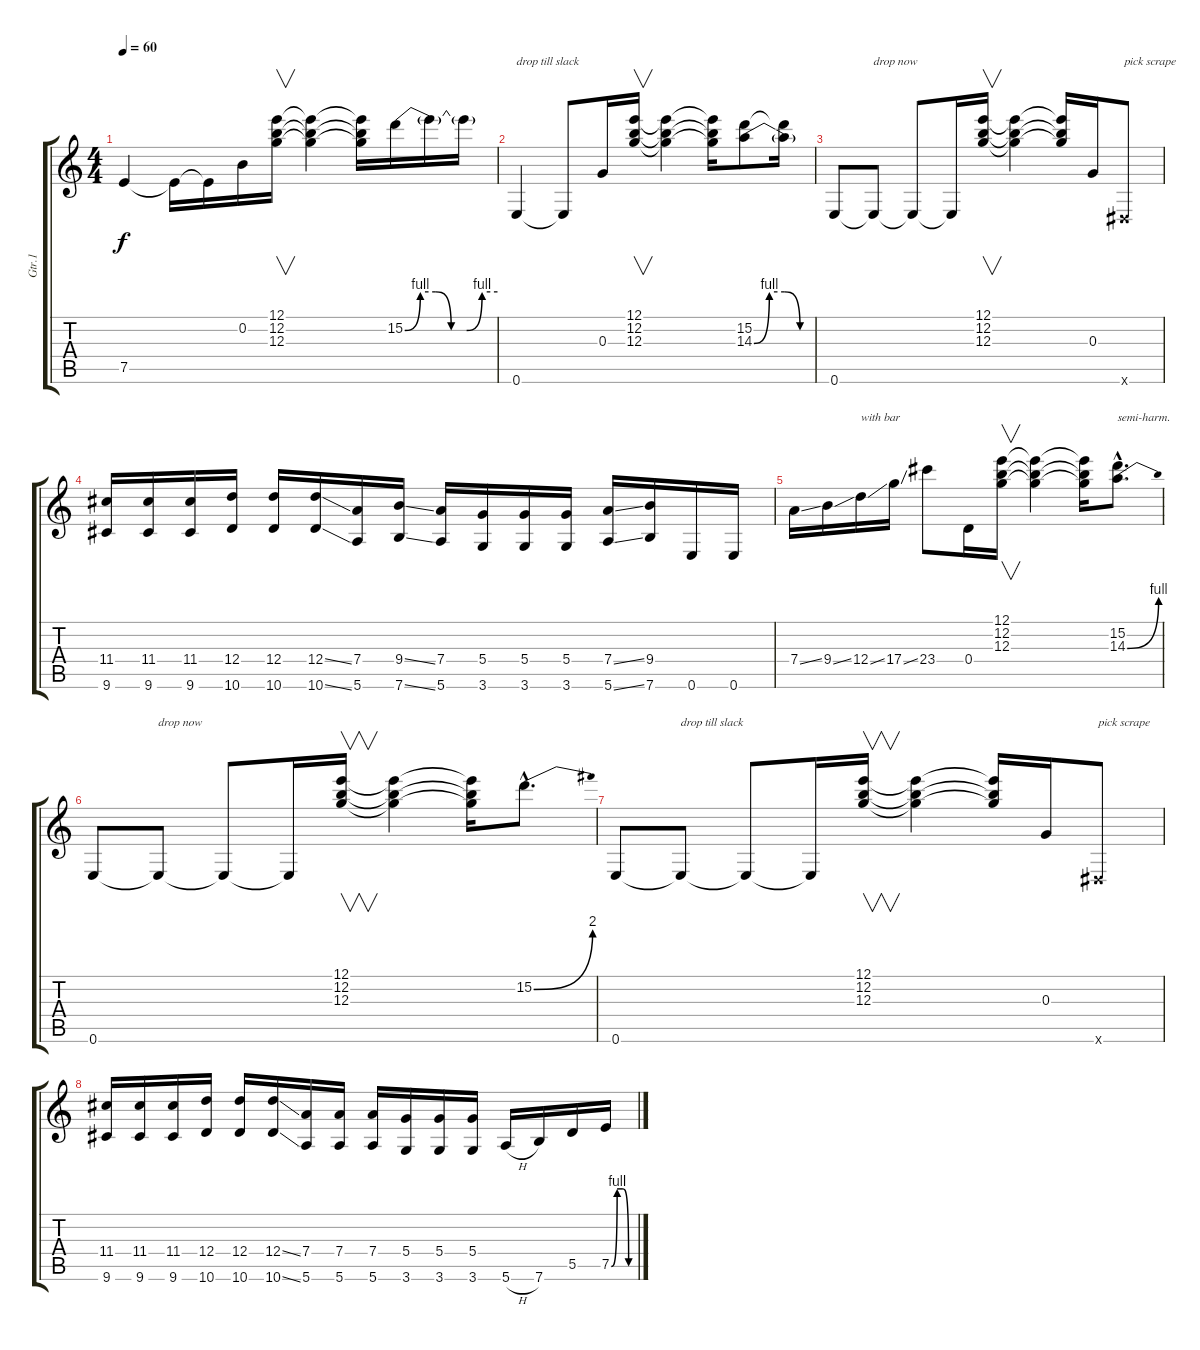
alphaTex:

\track ("Gtr.1" "Gtr.1") {instrument electricguitarclean}
\staff {score tabs}
\tuning (E4 B3 G3 D3 A2 E2) {hide}
\ts (4 4)
\tempo 60
\clef g2
\ks c
7.5{t}.4{dy f} 7.5{t}.16 7.5{t}.16 0.2.16 (12.1 12.2 12.3).16{v} (12.1{t} 12.2{t} 12.3{t}).4 (12.1{t} 12.2{t} 12.3{t}).16 15.2{be (custom 0 0 10 4 20 4 30 0 40 0 50 4 60 4)}.16 15.2{t}.16 15.2{t}.16 |
0.6.4{txt "drop till slack"} 0.6{t}.8 0.3.16 (12.1 12.2 12.3).16{v} (12.1{t} 12.2{t} 12.3{t}).4 (12.1{t} 12.2{t} 12.3{t}).16 (15.2 14.3{be (custom 0 0 15 4 30 4 45 0 60 0)}).8 (15.2{t} 14.3{t}).16 |
0.6.8 0.6{t}.8{txt "drop now"} 0.6{t}.8 0.6{t}.16 (12.1 12.2 12.3).16{v} (12.1{t} 12.2{t} 12.3{t}).4 (12.1{t} 12.2{t} 12.3{t}).16 0.3.16 -1.6{x}.8{txt "pick scrape"} |
(11.4 9.6).16 (11.4 9.6).16 (11.4 9.6).16 (12.4 10.6).16 (12.4 10.6).16 (12.4{ss} 10.6{ss}).16 (7.4 5.6).16 (9.4{ss} 7.6{ss}).16 (7.4 5.6).16 (5.4 3.6).16 (5.4 3.6).16 (5.4 3.6).16 (7.4{ss} 5.6{ss}).16 (9.4 7.6).16 0.6.16 0.6.16 |
7.4{ss}.16 9.4{ss}.16 12.4{ss}.16{txt "with bar"} 17.4{ss}.16 23.4.8 0.4.16 (12.1 12.2 12.3).16{v} (12.1{t} 12.2{t} 12.3{t}).4 (12.1{t} 12.2{t} 12.3{t}).16 (15.2{hac} 14.3{be (bend 0 0 60 4) hac}).8{d txt "semi-harm."} |
0.6.8 0.6{t}.8{txt "drop now"} 0.6{t}.8 0.6{t}.16 (12.1 12.2 12.3).16{v} (12.1{t} 12.2{t} 12.3{t}).4 (12.1{t} 12.2{t} 12.3{t}).16 15.2{be (bend 0 0 60 8) hac}.8{d} |
0.6.8 0.6{t}.8{txt "drop till slack"} 0.6{t}.8 0.6{t}.16 (12.1 12.2 12.3).16{v} (12.1{t} 12.2{t} 12.3{t}).4 (12.1{t} 12.2{t} 12.3{t}).16 0.3.16 -1.6{x}.8{txt "pick scrape"} |
(11.4 9.6).16 (11.4 9.6).16 (11.4 9.6).16 (12.4 10.6).16 (12.4 10.6).16 (12.4{ss} 10.6{ss}).16 (7.4 5.6).16 (7.4 5.6).16 (7.4 5.6).16 (5.4 3.6).16 (5.4 3.6).16 (5.4 3.6).16 5.6{h}.16 7.6.16 5.5.16 7.5{be (custom 0 0 15 4 30 4 45 0 60 0)}.16
